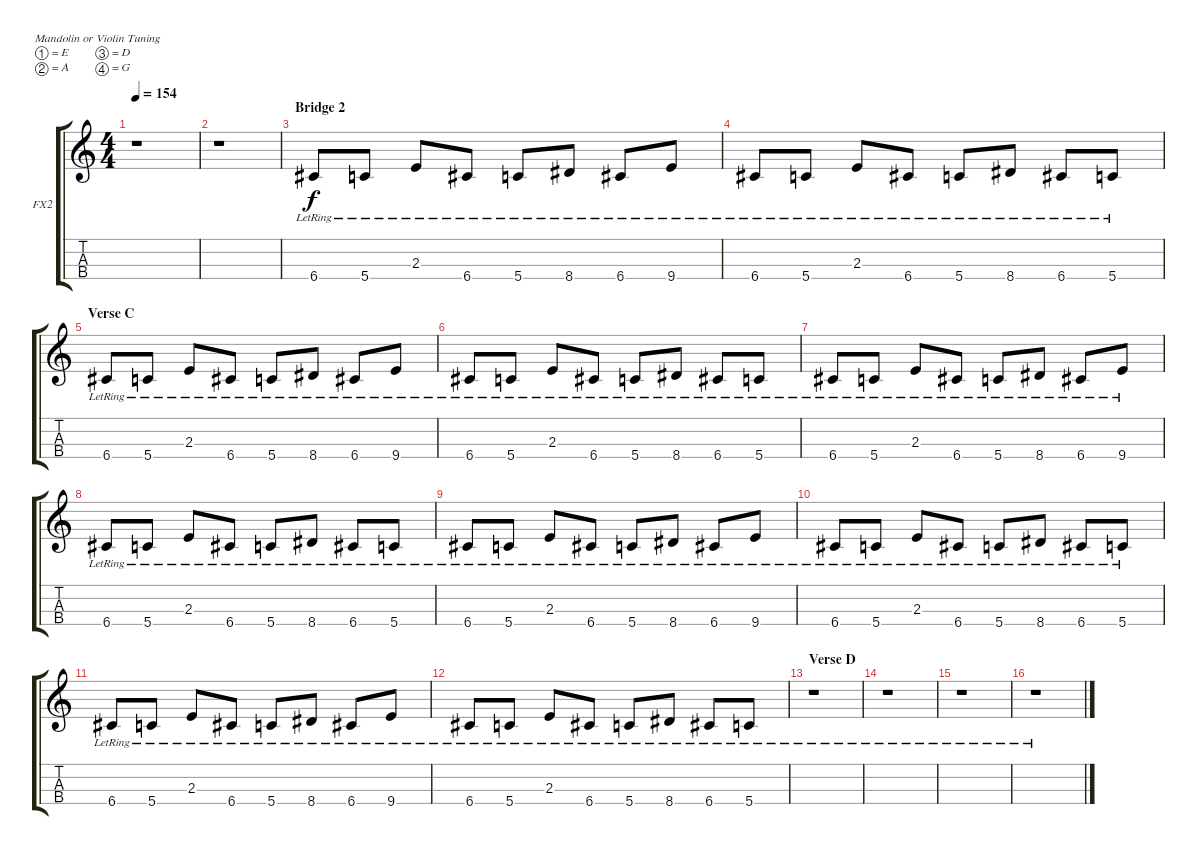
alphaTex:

\defaultSystemsLayout 4
\bracketExtendMode groupsimilarinstruments
\firstSystemTrackNameOrientation horizontal
\otherSystemsTrackNameOrientation horizontal
\track ("Effect 2" "FX2") {instrument acousticguitarsteel}
\staff {score tabs}
\tuning (E5 A4 D4 G3)
\displaytranspose 0
\ts (4 4)
\tempo 154
\clef g2
\ks c
r.1{dy f} |
r.1 |
\section ("" "Bridge 2")
6.4{lr}.8 5.4{lr}.8 2.3{lr}.8 6.4{lr}.8 5.4{lr}.8 8.4{lr}.8 6.4{lr}.8 9.4{lr}.8 |
6.4{lr}.8 5.4{lr}.8 2.3{lr}.8 6.4{lr}.8 5.4{lr}.8 8.4{lr}.8 6.4{lr}.8 5.4{lr}.8 |
\section ("" "Verse C")
6.4{lr}.8 5.4{lr}.8 2.3{lr}.8 6.4{lr}.8 5.4{lr}.8 8.4{lr}.8 6.4{lr}.8 9.4{lr}.8 |
6.4{lr}.8 5.4{lr}.8 2.3{lr}.8 6.4{lr}.8 5.4{lr}.8 8.4{lr}.8 6.4{lr}.8 5.4{lr}.8 |
6.4{lr}.8 5.4{lr}.8 2.3{lr}.8 6.4{lr}.8 5.4{lr}.8 8.4{lr}.8 6.4{lr}.8 9.4{lr}.8 |
6.4{lr}.8 5.4{lr}.8 2.3{lr}.8 6.4{lr}.8 5.4{lr}.8 8.4{lr}.8 6.4{lr}.8 5.4{lr}.8 |
6.4{lr}.8 5.4{lr}.8 2.3{lr}.8 6.4{lr}.8 5.4{lr}.8 8.4{lr}.8 6.4{lr}.8 9.4{lr}.8 |
6.4{lr}.8 5.4{lr}.8 2.3{lr}.8 6.4{lr}.8 5.4{lr}.8 8.4{lr}.8 6.4{lr}.8 5.4{lr}.8 |
6.4{lr}.8 5.4{lr}.8 2.3{lr}.8 6.4{lr}.8 5.4{lr}.8 8.4{lr}.8 6.4{lr}.8 9.4{lr}.8 |
6.4{lr}.8 5.4{lr}.8 2.3{lr}.8 6.4{lr}.8 5.4{lr}.8 8.4{lr}.8 6.4{lr}.8 5.4{lr}.8 |
\section ("" "Verse D")
r.1 |
r.1 |
r.1 |
r.1
